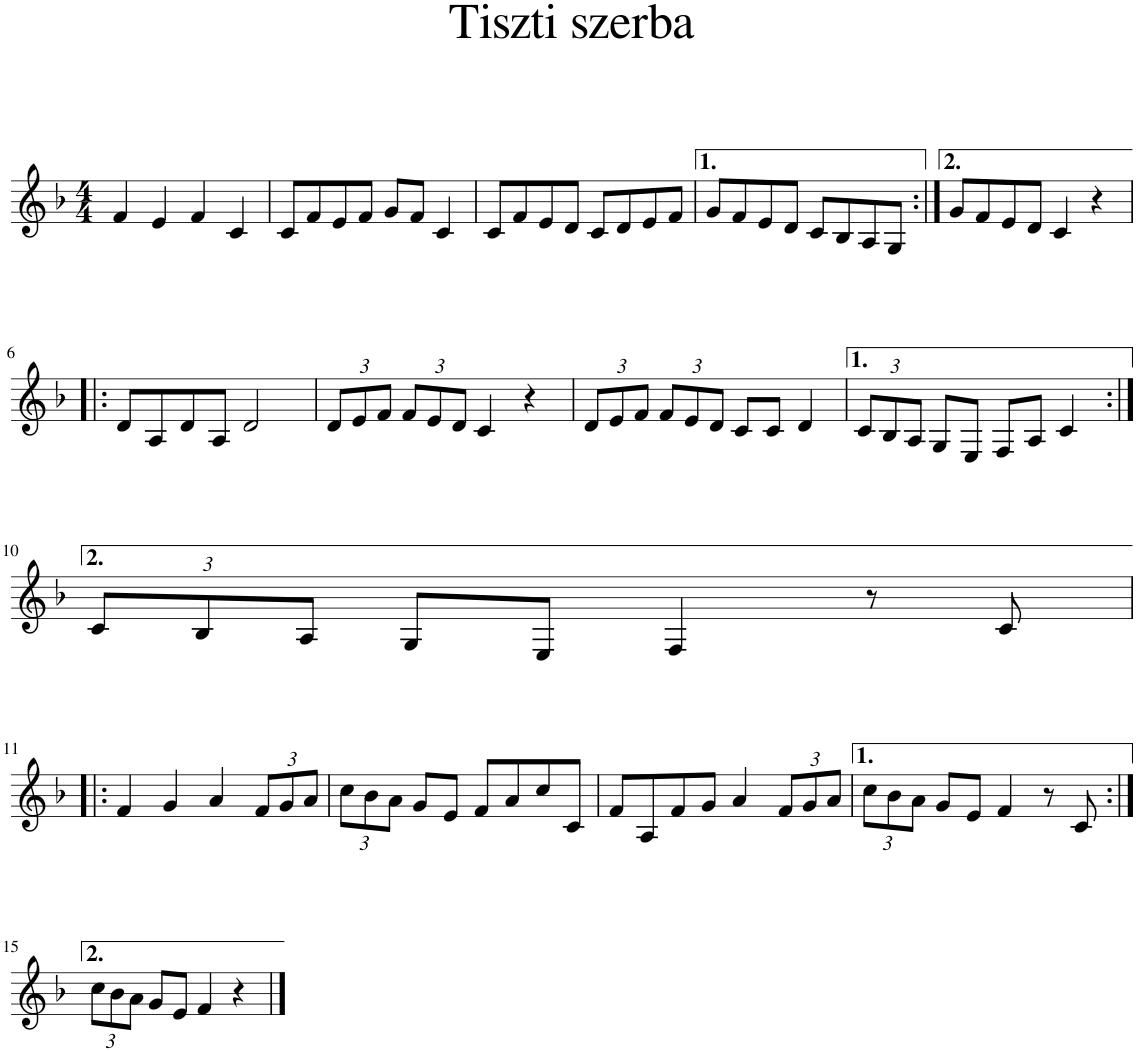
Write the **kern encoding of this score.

**kern
*part1
*staff1
*I"Piano
*I'Pno.
*clefG2
*k[b-]
*M4/4
=1
4f/
4e/
4f/
4c/
=2
8c/L
8f/
8e/
8f/J
8g/L
8f/J
4c/
=3
8c/L
8f/
8e/
8d/J
8c/L
8d/
8e/
8f/J
=4
8g/L
8f/
8e/
8d/J
8c/L
8B-/
8A/
8G/J
=5:|!
8g/L
8f/
8e/
8d/J
4c/
4r
!!LO:LB:g=z
=6!|:
8d/L
8A/
8d/
8A/J
2d/
=7
*Xbrackettup
12d/L
12e/
12f/J
12f/L
12e/
12d/J
4c/
4r
=8
12d/L
12e/
12f/J
12f/L
12e/
12d/J
8c/L
8c/J
4d/
=9
12c/L
12B-/
12A/J
8G/L
8E/J
8F/L
8A/J
4c/
!!LO:LB:g=z
=10:|!
12c/L
12B-/
12A/J
8G/L
8E/J
4F/
8r
8c/
!!LO:LB:g=z
=11!|:
4f/
4g/
4a/
12f/L
12g/
12a/J
=12
12cc\L
12b-\
12a\J
8g/L
8e/J
8f/L
8a/
8cc/
8c/J
=13
8f/L
8A/
8f/
8g/J
4a/
12f/L
12g/
12a/J
=14
12cc\L
12b-\
12a\J
8g/L
8e/J
4f/
8r
8c/
!!LO:LB:g=z
=15:|!
12cc\L
12b-\
12a\J
8g/L
8e/J
4f/
4r
==
*-
